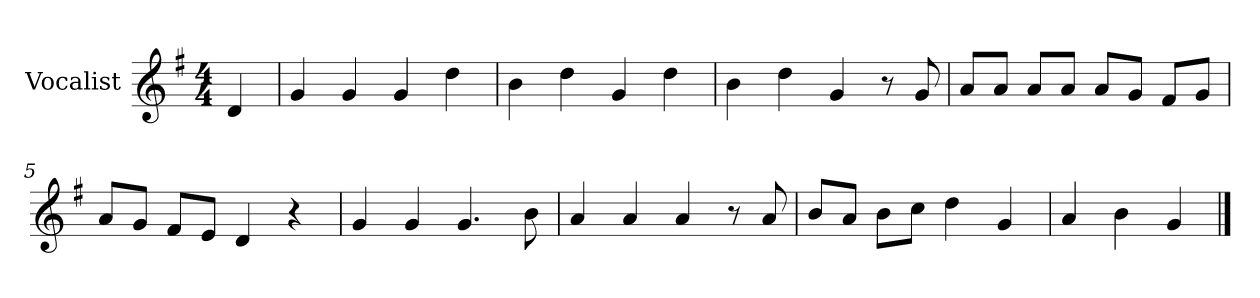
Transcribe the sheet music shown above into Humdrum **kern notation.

**kern
*part1
*staff1
*I"Vocalist
*k[f#]
*G:
*M4/4
=
4d
=1
4g
4g
4g
4dd
=2
4b
4dd
4g
4dd
=3
4b
4dd
4g
8r
8g
=4
8aL
8aJ
8aL
8aJ
8aL
8gJ
8f#L
8gJ
=5
8aL
8gJ
8f#L
8eJ
4d
4r
=6
4g
4g
4.g
8b
=7
4a
4a
4a
8r
8a
=8
8bL
8aJ
8bL
8ccJ
4dd
4g
=9
4a
4b
4g
==
*-
